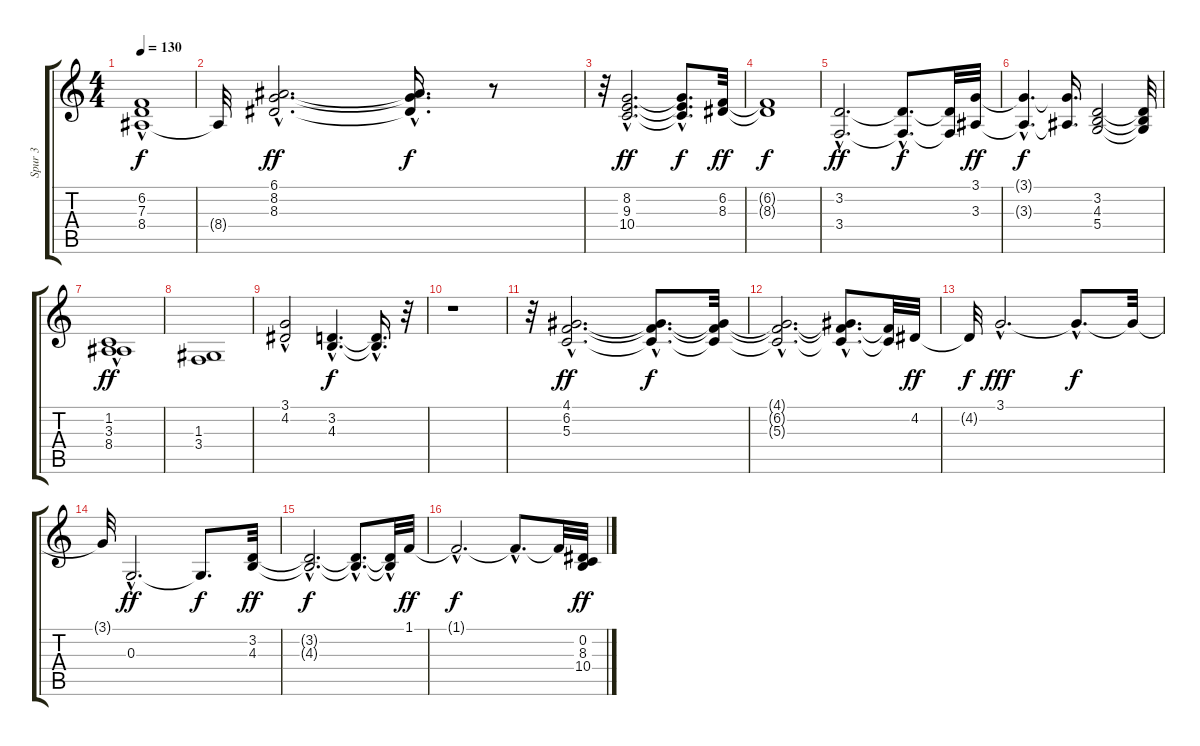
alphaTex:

\track ("Spur 3" "Spur 3") {instrument synthstrings2}
\staff {score tabs}
\tuning (E4 B3 G3 D3 A2 E2) {hide}
\ts (4 4)
\tempo 130
\clef g2
\ks c
(6.2{hac t} 7.3{hac t} 8.4{t}).1{dy f} |
8.4{t}.32 (6.1{hac} 8.2{hac} 8.3{hac}).2{d dy ff} (6.1{t} 8.2{hac t} 8.3{t}).16{d dy f} r.8 |
r.32 (8.2{hac} 9.3{hac} 10.4{hac}).2{d dy ff} (8.2{hac t} 9.3{t} 10.4{t}).8{d dy f} (6.2 8.3).32{dy ff} |
(6.2{t} 8.3{t}).1{dy f} |
(3.2{hac} 3.4{hac}).2{d dy ff} (3.2{hac t} 3.4{hac t}).8{d dy f} (3.2{t} 3.4{t}).32 (3.1 3.3).32{dy ff} |
(3.1{hac t} 3.3{hac t}).4{d dy f} (3.1{t} 3.3{t}).16{d} (3.2 4.3 5.4).2 (3.2{t} 4.3{t} 5.4{t}).32 |
(1.2 3.3{hac} 8.4).1{dy ff} |
(1.3 3.4).1 |
(3.1 4.2{hac}).2 (3.2{hac} 4.3{hac}).4{d dy f} (3.2{hac t} 4.3{hac t}).16{d} r.32 |
r.1 |
r.32 (4.1{hac} 6.2{hac} 5.3{hac}).2{d dy ff} (4.1{hac t} 6.2{hac t} 5.3{hac t}).8{d dy f} (4.1{t} 6.2{t} 5.3{t}).32 |
(4.1{hac t} 6.2{hac t} 5.3{hac t}).2{d} (4.1{hac t} 6.2{hac t} 5.3{hac t}).8{d} (6.2{t} 5.3{t}).32 4.2.32{dy ff} |
4.2{t}.32{dy f} 3.1{hac}.2{d dy fff} 3.1{hac t}.8{d dy f} 3.1{t}.32 |
3.1{t}.32 0.3{hac}.2{d dy ff} 0.3{t}.8{d dy f} (3.2 4.3).32{dy ff} |
(3.2{hac t} 4.3{hac t}).2{d dy f} (3.2{hac t} 4.3{hac t}).8{d} (3.2{t} 4.3{hac t}).32 1.1.32{dy ff} |
1.1{hac t}.2{d dy f} 1.1{hac t}.8{d} 1.1{t}.32 (0.2 8.3 10.4).32{dy ff}
